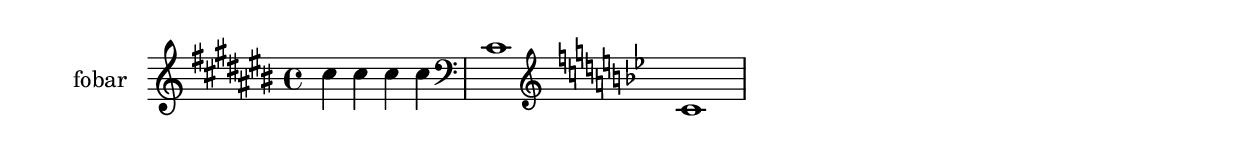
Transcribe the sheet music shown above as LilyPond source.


\version "2.12.0"
\header {

  texidoc = "Distances between prefatory items (e.g. clef, bar,
etc.)  are determined by engraving standards.  These distances depend
on which items are combined.  Mid-line, the order for clef and
bar-line is different from the start of line.
"

}

\layout  {
  ragged-right = ##t
}

\relative c'' {
  \set Staff.instrumentName = "fobar"
  \bar "||:"
  \key cis \major
  cis4 cis4 cis4 cis4 \clef bass  cis,1
  \clef treble
  \bar ":|"
  \key g \minor
  c1
}



